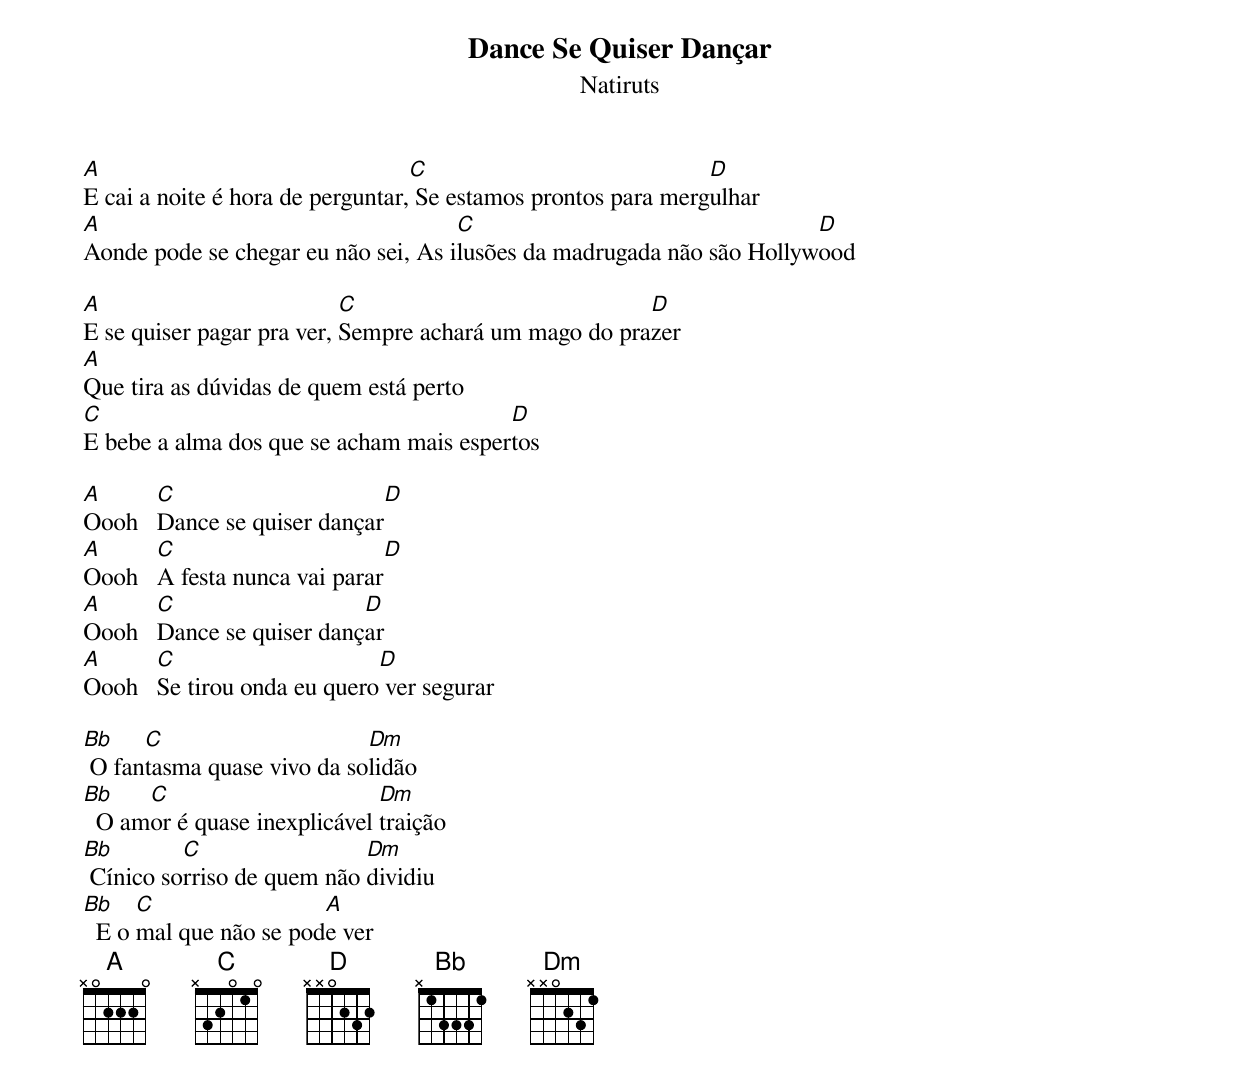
Dance Se Quiser Dançar
Natiruts

A                                 C                            D
E cai a noite é hora de perguntar, Se estamos prontos para mergulhar
A                                    C                                 D
Aonde pode se chegar eu não sei, As ilusões da madrugada não são Hollywood

A                          C                           D
E se quiser pagar pra ver, Sempre achará um mago do prazer
A
Que tira as dúvidas de quem está perto
C                                        D
E bebe a alma dos que se acham mais espertos

A      C                      D
Oooh   Dance se quiser dançar
A      C                       D
Oooh   A festa nunca vai parar
A      C                   D
Oooh   Dance se quiser dançar
A      C                     D
Oooh   Se tirou onda eu quero ver segurar

Bb    C                     Dm
 O fantasma quase vivo da solidão
Bb    C                       Dm
  O amor é quase inexplicável traição
Bb        C                 Dm
 Cínico sorriso de quem não dividiu
Bb    C                 A
  E o mal que não se pode ver
